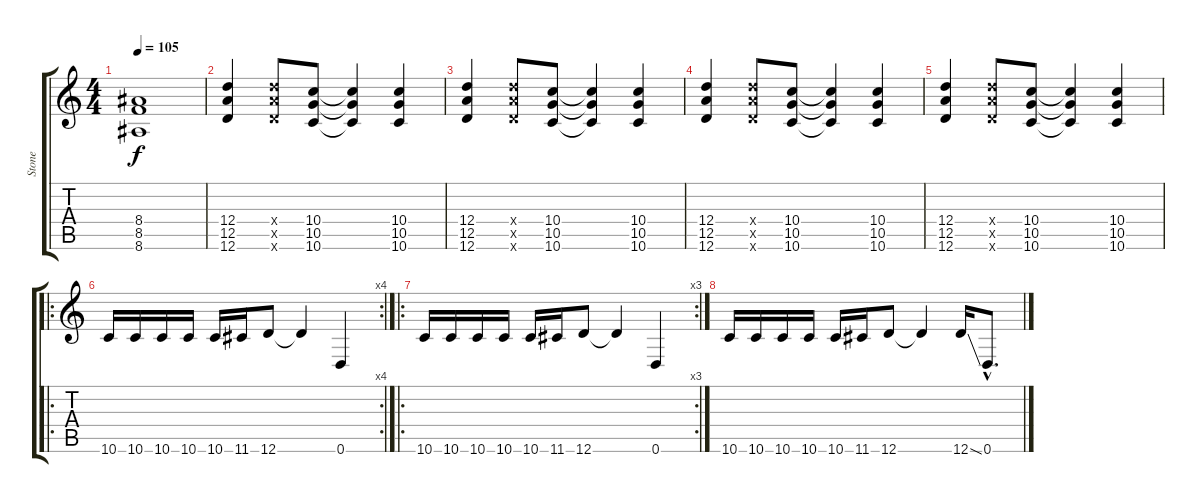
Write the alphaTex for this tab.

\track ("Stone" "Stone") {instrument distortionguitar}
\staff {score tabs}
\tuning (E4 B3 G3 D3 A2 D2) {hide}
\ts (4 4)
\tempo 105
\clef g2
\ks c
(8.4{t} 8.5{t} 8.6{t}).1{dy f} |
(12.4 12.5 12.6).4 (12.4{x} 12.5{x} 12.6{x}).8 (10.4 10.5 10.6).8 (10.4{t} 10.5{t} 10.6{t}).4 (10.4 10.5 10.6).4 |
(12.4 12.5 12.6).4 (12.4{x} 12.5{x} 12.6{x}).8 (10.4 10.5 10.6).8 (10.4{t} 10.5{t} 10.6{t}).4 (10.4 10.5 10.6).4 |
(12.4 12.5 12.6).4 (12.4{x} 12.5{x} 12.6{x}).8 (10.4 10.5 10.6).8 (10.4{t} 10.5{t} 10.6{t}).4 (10.4 10.5 10.6).4 |
(12.4 12.5 12.6).4 (12.4{x} 12.5{x} 12.6{x}).8 (10.4 10.5 10.6).8 (10.4{t} 10.5{t} 10.6{t}).4 (10.4 10.5 10.6).4 |
\ro
\rc 4
10.6.16 10.6.16 10.6.16 10.6.16 10.6.16 11.6.16 12.6.8 12.6{t}.4 0.6.4 |
\ro
\rc 3
10.6.16 10.6.16 10.6.16 10.6.16 10.6.16 11.6.16 12.6.8 12.6{t}.4 0.6.4 |
10.6.16 10.6.16 10.6.16 10.6.16 10.6.16 11.6.16 12.6.8 12.6{t}.4 12.6{ss}.16 0.6{hac}.8{d}
